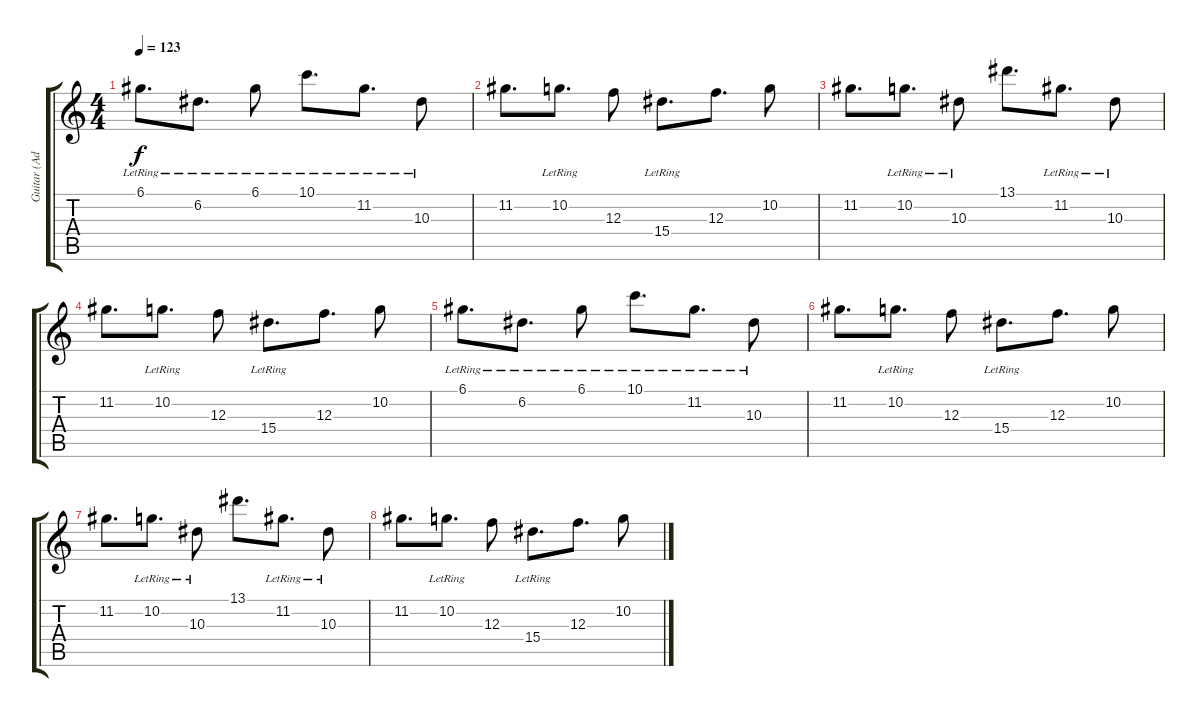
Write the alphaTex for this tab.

\track ("Guitar (Adam)" "Guitar (Ad") {instrument distortionguitar}
\staff {score tabs}
\tuning (D4 A3 F3 C3 G2 C2) {hide}
\ts (4 4)
\tempo 123
\clef g2
\ks c
6.1{lr}.8{d dy f} 6.2{lr}.8{d} 6.1{lr}.8 10.1{lr}.8{d} 11.2{lr}.8{d} 10.3{lr}.8 |
11.2.8{d} 10.2{lr}.8{d} 12.3.8 15.4{lr}.8{d} 12.3.8{d} 10.2.8 |
11.2.8{d} 10.2{lr}.8{d} 10.3{lr}.8 13.1.8{d} 11.2{lr}.8{d} 10.3{lr}.8 |
11.2.8{d} 10.2{lr}.8{d} 12.3.8 15.4{lr}.8{d} 12.3.8{d} 10.2.8 |
6.1{lr}.8{d} 6.2{lr}.8{d} 6.1{lr}.8 10.1{lr}.8{d} 11.2{lr}.8{d} 10.3{lr}.8 |
11.2.8{d} 10.2{lr}.8{d} 12.3.8 15.4{lr}.8{d} 12.3.8{d} 10.2.8 |
11.2.8{d} 10.2{lr}.8{d} 10.3{lr}.8 13.1.8{d} 11.2{lr}.8{d} 10.3{lr}.8 |
11.2.8{d} 10.2{lr}.8{d} 12.3.8 15.4{lr}.8{d} 12.3.8{d} 10.2.8
